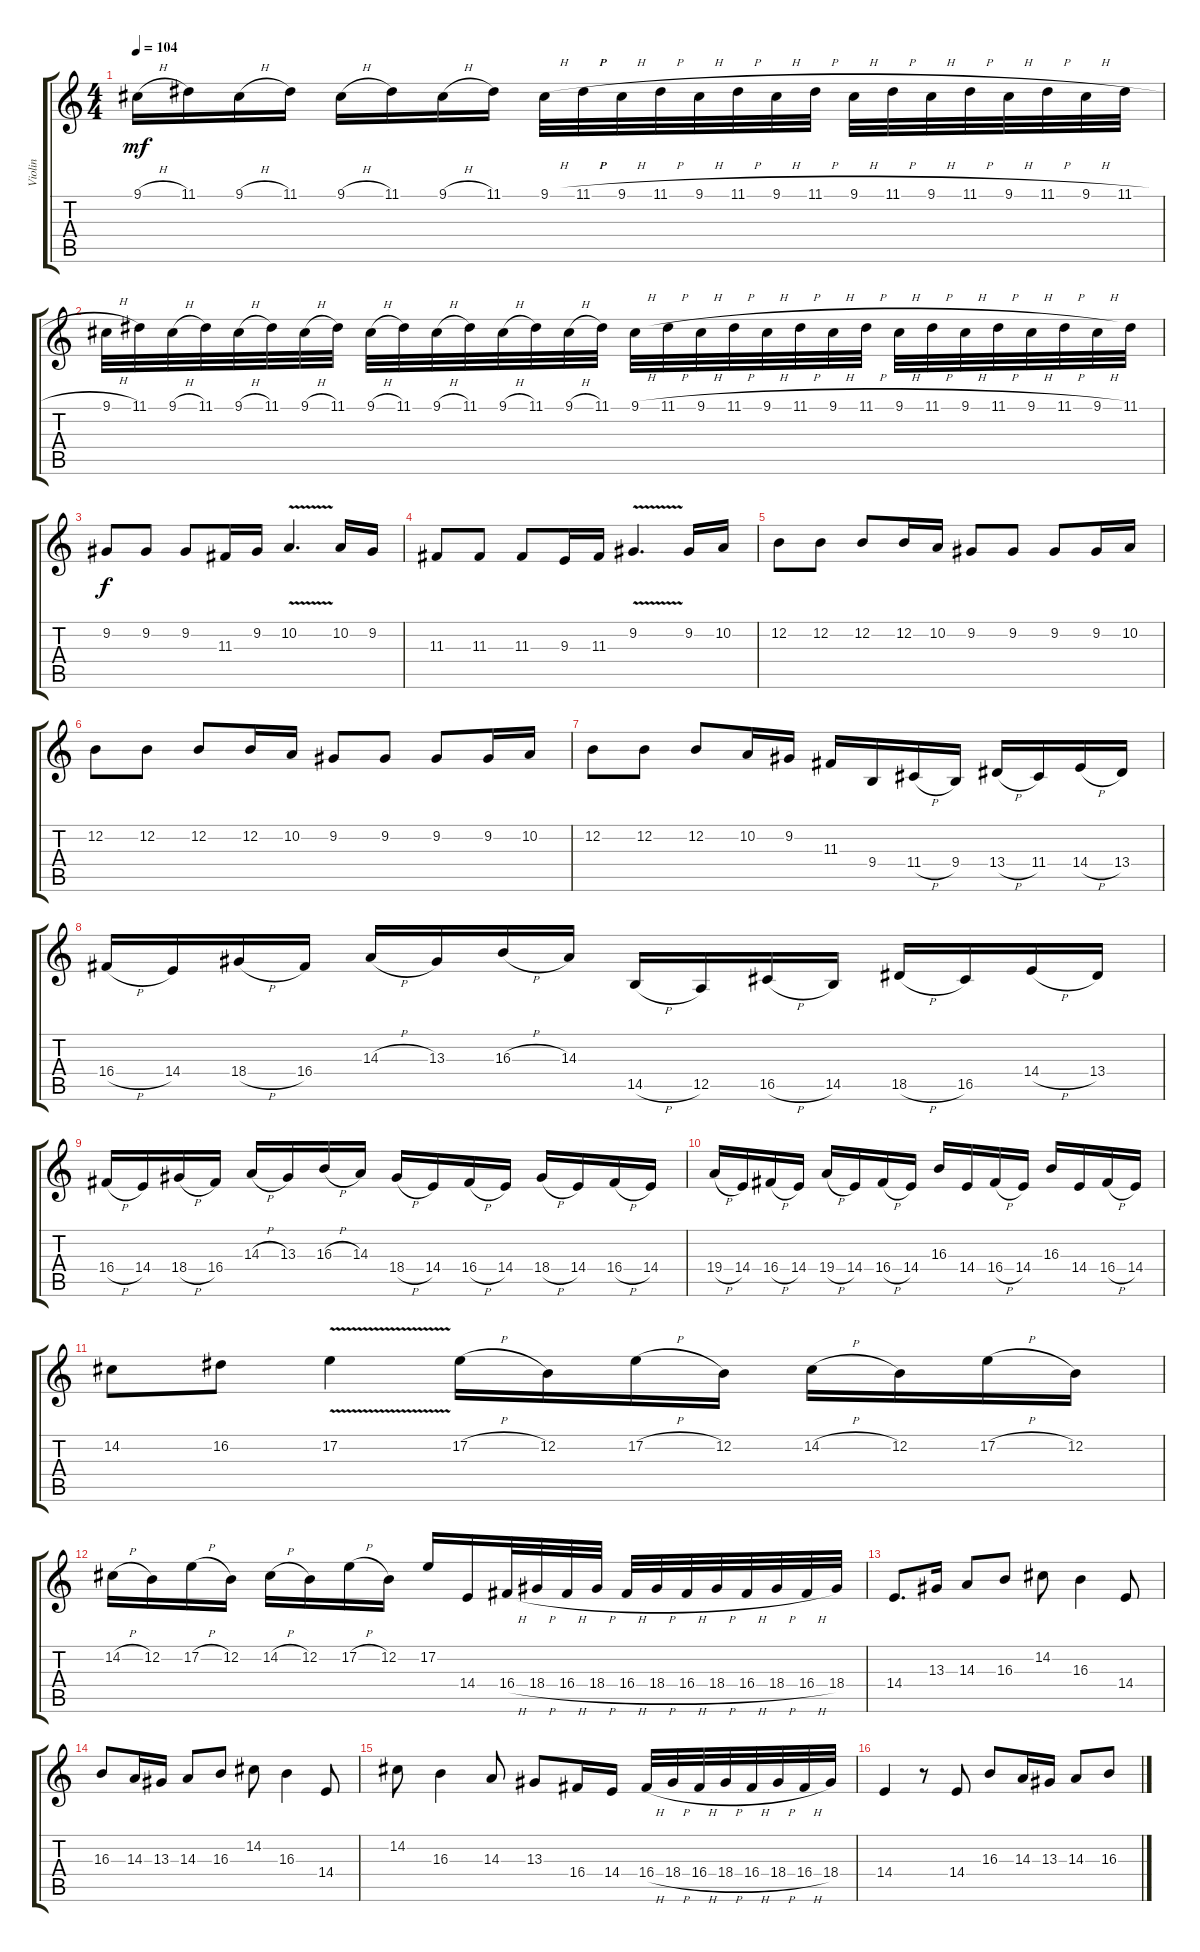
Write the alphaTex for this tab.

\track ("Violin" "Violin") {instrument violin}
\staff {score tabs}
\tuning (E4 B3 G3 D3 A2 E2) {hide}
\ts (4 4)
\tempo 104
\clef g2
\ks c
9.1{h}.16{dy mf} 11.1.16 9.1{h}.16 11.1.16 9.1{h}.16 11.1.16 9.1{h}.16 11.1.16 9.1{h}.32 11.1{h}.32 9.1{h}.32 11.1{h}.32 9.1{h}.32 11.1{h}.32 9.1{h}.32 11.1{h}.32 9.1{h}.32 11.1{h}.32 9.1{h}.32 11.1{h}.32 9.1{h}.32 11.1{h}.32 9.1{h}.32 11.1{h}.32 |
9.1{h}.32 11.1.32 9.1{h}.32 11.1.32 9.1{h}.32 11.1.32 9.1{h}.32 11.1.32 9.1{h}.32 11.1.32 9.1{h}.32 11.1.32 9.1{h}.32 11.1.32 9.1{h}.32 11.1.32 9.1{h}.32 11.1{h}.32 9.1{h}.32 11.1{h}.32 9.1{h}.32 11.1{h}.32 9.1{h}.32 11.1{h}.32 9.1{h}.32 11.1{h}.32 9.1{h}.32 11.1{h}.32 9.1{h}.32 11.1{h}.32 9.1{h}.32 11.1.32 |
9.2.8{dy f} 9.2.8 9.2.8 11.3.16 9.2.16 10.2{v}.4{d} 10.2.16 9.2.16 |
11.3.8 11.3.8 11.3.8 9.3.16 11.3.16 9.2{v}.4{d} 9.2.16 10.2.16 |
12.2.8 12.2.8 12.2.8 12.2.16 10.2.16 9.2.8 9.2.8 9.2.8 9.2.16 10.2.16 |
12.2.8 12.2.8 12.2.8 12.2.16 10.2.16 9.2.8 9.2.8 9.2.8 9.2.16 10.2.16 |
12.2.8 12.2.8 12.2.8 10.2.16 9.2.16 11.3.16 9.4.16 11.4{h}.16 9.4.16 13.4{h}.16 11.4.16 14.4{h}.16 13.4.16 |
16.4{h}.16 14.4.16 18.4{h}.16 16.4.16 14.3{h}.16 13.3.16 16.3{h}.16 14.3.16 14.5{h}.16 12.5.16 16.5{h}.16 14.5.16 18.5{h}.16 16.5.16 14.4{h}.16 13.4.16 |
16.4{h}.16 14.4.16 18.4{h}.16 16.4.16 14.3{h}.16 13.3.16 16.3{h}.16 14.3.16 18.4{h}.16 14.4.16 16.4{h}.16 14.4.16 18.4{h}.16 14.4.16 16.4{h}.16 14.4.16 |
19.4{h}.16 14.4.16 16.4{h}.16 14.4.16 19.4{h}.16 14.4.16 16.4{h}.16 14.4.16 16.3.16 14.4.16 16.4{h}.16 14.4.16 16.3.16 14.4.16 16.4{h}.16 14.4.16 |
14.2.8 16.2.8 17.2{v}.4 17.2{h}.16 12.2.16 17.2{h}.16 12.2.16 14.2{h}.16 12.2.16 17.2{h}.16 12.2.16 |
14.2{h}.16 12.2.16 17.2{h}.16 12.2.16 14.2{h}.16 12.2.16 17.2{h}.16 12.2.16 17.2.16 14.4.16 16.4{h}.32 18.4{h}.32 16.4{h}.32 18.4{h}.32 16.4{h}.32 18.4{h}.32 16.4{h}.32 18.4{h}.32 16.4{h}.32 18.4{h}.32 16.4{h}.32 18.4.32 |
14.4.8{d} 13.3.16 14.3.8 16.3.8 14.2.8 16.3.4 14.4.8 |
16.3.8 14.3.16 13.3.16 14.3.8 16.3.8 14.2.8 16.3.4 14.4.8 |
14.2.8 16.3.4 14.3.8 13.3.8 16.4.16 14.4.16 16.4{h}.32 18.4{h}.32 16.4{h}.32 18.4{h}.32 16.4{h}.32 18.4{h}.32 16.4{h}.32 18.4.32 |
14.4.4 r.8 14.4.8 16.3.8 14.3.16 13.3.16 14.3.8 16.3.8
